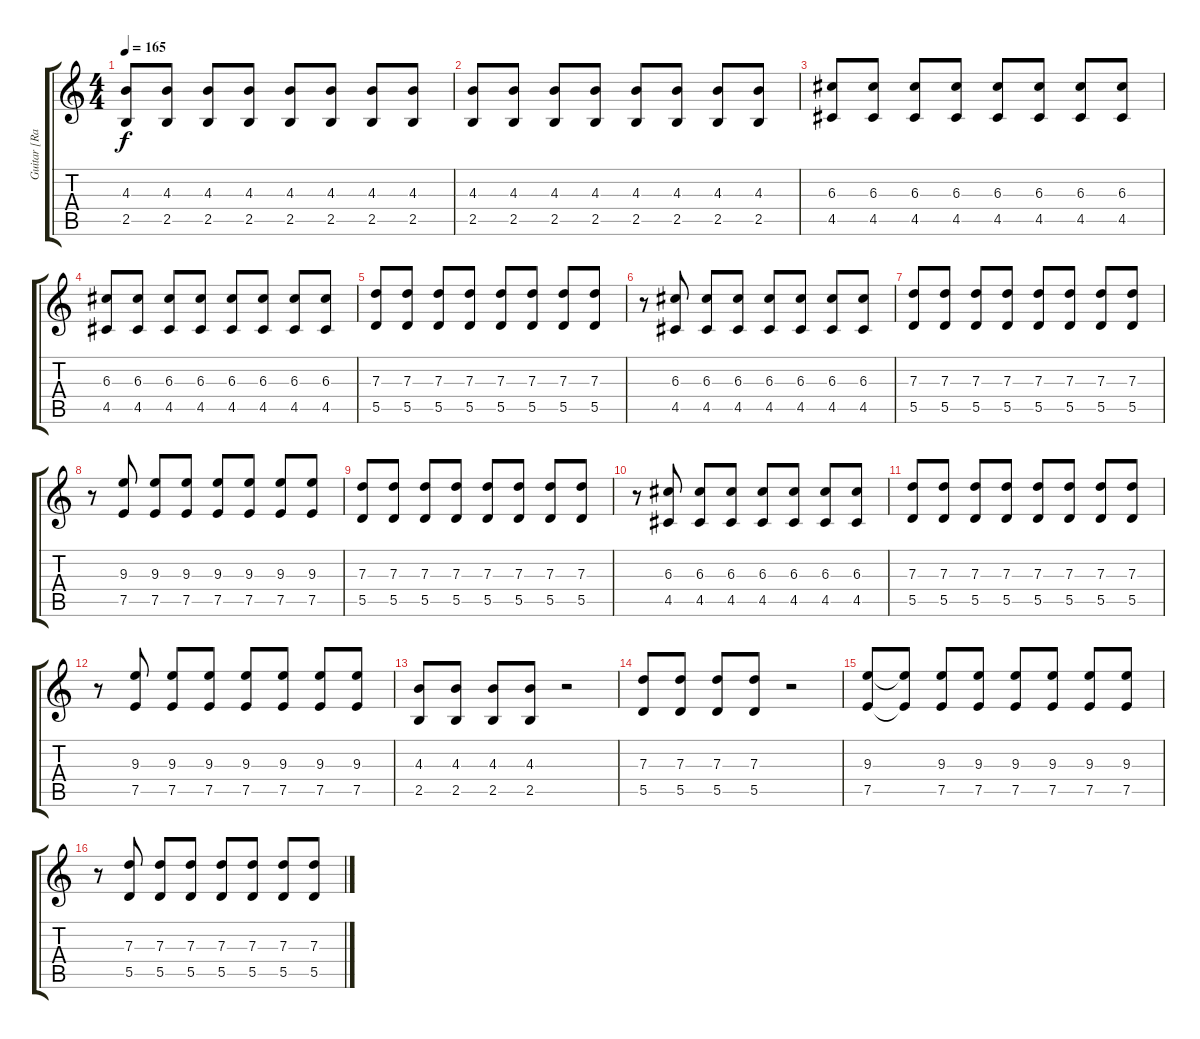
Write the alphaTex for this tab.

\track ("Guitar [Randall Sokalski]" "Guitar [Ra") {instrument distortionguitar}
\staff {score tabs}
\tuning (E4 B3 G3 D3 A2 E2) {hide}
\ts (4 4)
\tempo 165
\clef g2
\ks c
(4.3 2.5).8{dy f} (4.3 2.5).8 (4.3 2.5).8 (4.3 2.5).8 (4.3 2.5).8 (4.3 2.5).8 (4.3 2.5).8 (4.3 2.5).8 |
(4.3 2.5).8 (4.3 2.5).8 (4.3 2.5).8 (4.3 2.5).8 (4.3 2.5).8 (4.3 2.5).8 (4.3 2.5).8 (4.3 2.5).8 |
(6.3 4.5).8 (6.3 4.5).8 (6.3 4.5).8 (6.3 4.5).8 (6.3 4.5).8 (6.3 4.5).8 (6.3 4.5).8 (6.3 4.5).8 |
(6.3 4.5).8 (6.3 4.5).8 (6.3 4.5).8 (6.3 4.5).8 (6.3 4.5).8 (6.3 4.5).8 (6.3 4.5).8 (6.3 4.5).8 |
(7.3 5.5).8 (7.3 5.5).8 (7.3 5.5).8 (7.3 5.5).8 (7.3 5.5).8 (7.3 5.5).8 (7.3 5.5).8 (7.3 5.5).8 |
r.8 (6.3 4.5).8 (6.3 4.5).8 (6.3 4.5).8 (6.3 4.5).8 (6.3 4.5).8 (6.3 4.5).8 (6.3 4.5).8 |
(7.3 5.5).8 (7.3 5.5).8 (7.3 5.5).8 (7.3 5.5).8 (7.3 5.5).8 (7.3 5.5).8 (7.3 5.5).8 (7.3 5.5).8 |
r.8 (9.3 7.5).8 (9.3 7.5).8 (9.3 7.5).8 (9.3 7.5).8 (9.3 7.5).8 (9.3 7.5).8 (9.3 7.5).8 |
(7.3 5.5).8 (7.3 5.5).8 (7.3 5.5).8 (7.3 5.5).8 (7.3 5.5).8 (7.3 5.5).8 (7.3 5.5).8 (7.3 5.5).8 |
r.8 (6.3 4.5).8 (6.3 4.5).8 (6.3 4.5).8 (6.3 4.5).8 (6.3 4.5).8 (6.3 4.5).8 (6.3 4.5).8 |
(7.3 5.5).8 (7.3 5.5).8 (7.3 5.5).8 (7.3 5.5).8 (7.3 5.5).8 (7.3 5.5).8 (7.3 5.5).8 (7.3 5.5).8 |
r.8 (9.3 7.5).8 (9.3 7.5).8 (9.3 7.5).8 (9.3 7.5).8 (9.3 7.5).8 (9.3 7.5).8 (9.3 7.5).8 |
(4.3 2.5).8 (4.3 2.5).8 (4.3 2.5).8 (4.3 2.5).8 r.2 |
(7.3 5.5).8 (7.3 5.5).8 (7.3 5.5).8 (7.3 5.5).8 r.2 |
(9.3 7.5).8 (9.3{t} 7.5{t}).8 (9.3 7.5).8 (9.3 7.5).8 (9.3 7.5).8 (9.3 7.5).8 (9.3 7.5).8 (9.3 7.5).8 |
r.8 (7.3 5.5).8 (7.3 5.5).8 (7.3 5.5).8 (7.3 5.5).8 (7.3 5.5).8 (7.3 5.5).8 (7.3 5.5).8
